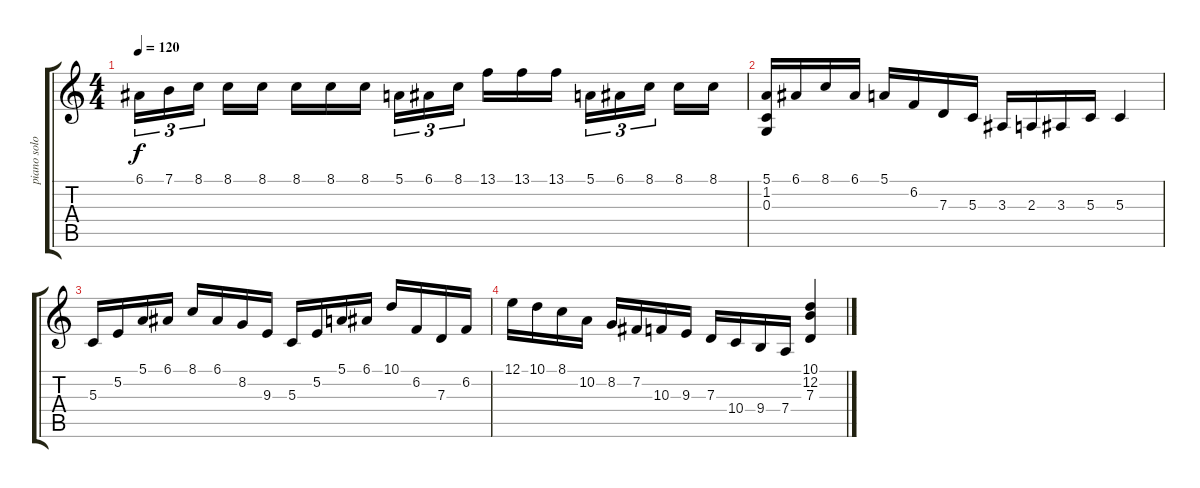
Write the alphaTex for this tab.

\track ("piano solo" "piano solo") {instrument acousticgrandpiano}
\staff {score tabs}
\tuning (E4 B3 G3 D3 A2 E2) {hide}
\ts (4 4)
\tempo 120
\clef g2
\ks c
6.1.16{tu (3 2) dy f} 7.1.16{tu (3 2)} 8.1.16{tu (3 2)} 8.1.16 8.1.16 8.1.16 8.1.16 8.1.16 5.1.16{tu (3 2)} 6.1.16{tu (3 2)} 8.1.16{tu (3 2)} 13.1.16 13.1.16 13.1.16 5.1.16{tu (3 2)} 6.1.16{tu (3 2)} 8.1.16{tu (3 2)} 8.1.16 8.1.16 |
(5.1 1.2 0.3).16 6.1.16 8.1.16 6.1.16 5.1.16 6.2.16 7.3.16 5.3.16 3.3.16 2.3.16 3.3.16 5.3.16 5.3.4 |
5.3.16 5.2.16 5.1.16 6.1.16 8.1.16 6.1.16 8.2.16 9.3.16 5.3.16 5.2.16 5.1.16 6.1.16 10.1.16 6.2.16 7.3.16 6.2.16 |
12.1.16 10.1.16 8.1.16 10.2.16 8.2.16 7.2.16 10.3.16 9.3.16 7.3.16 10.4.16 9.4.16 7.4.16 (10.1 12.2 7.3).4
